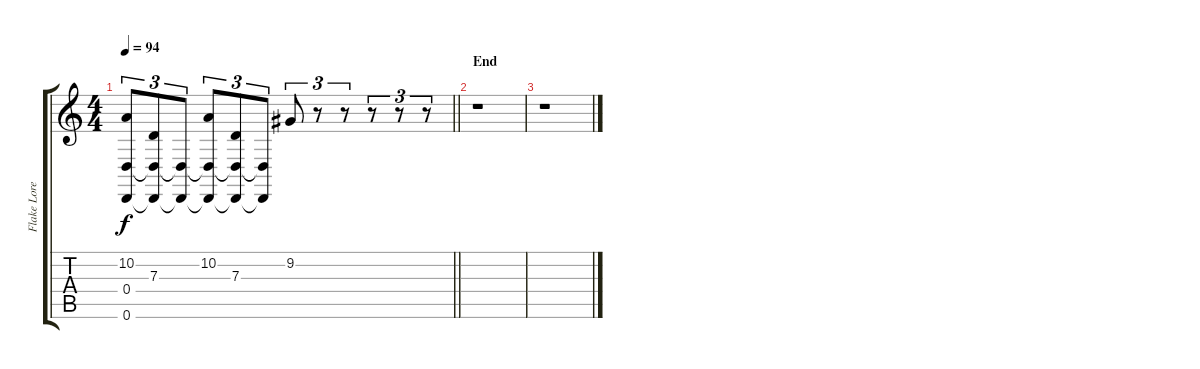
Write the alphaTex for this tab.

\track ("Flake Lorenz [Keyboard]" "Flake Lore") {instrument honkytonkpiano}
\staff {score tabs}
\tuning (E4 B3 G3 D3 A2 D2) {hide}
\ts (4 4)
\tempo 94
\clef g2
\barLineRight lightlight
\ks c
(10.2 0.4 0.6).8{tu (3 2) dy f} (7.3 0.4{t} 0.6{t}).8{tu (3 2)} (0.4{t} 0.6{t}).8{tu (3 2)} (10.2 0.4{t} 0.6{t}).8{tu (3 2)} (7.3 0.4{t} 0.6{t}).8{tu (3 2)} (0.4{t} 0.6{t}).8{tu (3 2)} 9.2.8{tu (3 2)} r.8{tu (3 2)} r.8{tu (3 2)} r.8{tu (3 2)} r.8{tu (3 2)} r.8{tu (3 2)} |
\section ("" "End")
r.1 |
r.1
